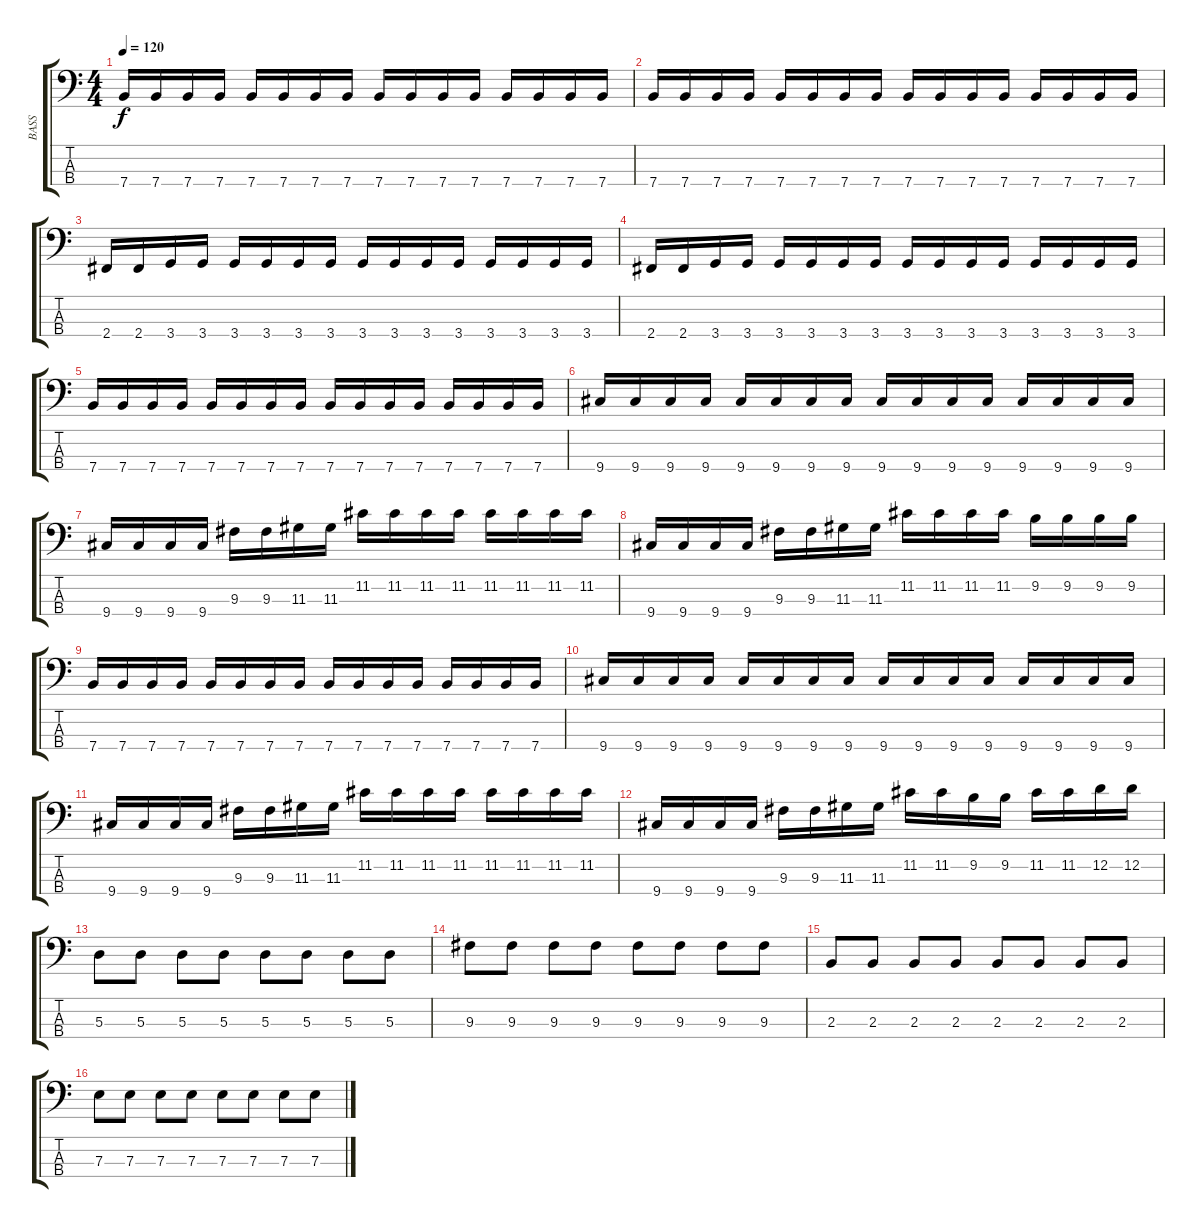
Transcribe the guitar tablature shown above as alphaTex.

\track ("BASS" "BASS") {instrument electricbasspick}
\staff {score tabs}
\tuning (G2 D2 A1 E1) {hide}
\ts (4 4)
\tempo 120
\clef f4
\ks c
7.4.16{dy f} 7.4.16 7.4.16 7.4.16 7.4.16 7.4.16 7.4.16 7.4.16 7.4.16 7.4.16 7.4.16 7.4.16 7.4.16 7.4.16 7.4.16 7.4.16 |
7.4.16 7.4.16 7.4.16 7.4.16 7.4.16 7.4.16 7.4.16 7.4.16 7.4.16 7.4.16 7.4.16 7.4.16 7.4.16 7.4.16 7.4.16 7.4.16 |
2.4.16 2.4.16 3.4.16 3.4.16 3.4.16 3.4.16 3.4.16 3.4.16 3.4.16 3.4.16 3.4.16 3.4.16 3.4.16 3.4.16 3.4.16 3.4.16 |
2.4.16 2.4.16 3.4.16 3.4.16 3.4.16 3.4.16 3.4.16 3.4.16 3.4.16 3.4.16 3.4.16 3.4.16 3.4.16 3.4.16 3.4.16 3.4.16 |
7.4.16 7.4.16 7.4.16 7.4.16 7.4.16 7.4.16 7.4.16 7.4.16 7.4.16 7.4.16 7.4.16 7.4.16 7.4.16 7.4.16 7.4.16 7.4.16 |
9.4.16 9.4.16 9.4.16 9.4.16 9.4.16 9.4.16 9.4.16 9.4.16 9.4.16 9.4.16 9.4.16 9.4.16 9.4.16 9.4.16 9.4.16 9.4.16 |
9.4.16 9.4.16 9.4.16 9.4.16 9.3.16 9.3.16 11.3.16 11.3.16 11.2.16 11.2.16 11.2.16 11.2.16 11.2.16 11.2.16 11.2.16 11.2.16 |
9.4.16 9.4.16 9.4.16 9.4.16 9.3.16 9.3.16 11.3.16 11.3.16 11.2.16 11.2.16 11.2.16 11.2.16 9.2.16 9.2.16 9.2.16 9.2.16 |
7.4.16 7.4.16 7.4.16 7.4.16 7.4.16 7.4.16 7.4.16 7.4.16 7.4.16 7.4.16 7.4.16 7.4.16 7.4.16 7.4.16 7.4.16 7.4.16 |
9.4.16 9.4.16 9.4.16 9.4.16 9.4.16 9.4.16 9.4.16 9.4.16 9.4.16 9.4.16 9.4.16 9.4.16 9.4.16 9.4.16 9.4.16 9.4.16 |
9.4.16 9.4.16 9.4.16 9.4.16 9.3.16 9.3.16 11.3.16 11.3.16 11.2.16 11.2.16 11.2.16 11.2.16 11.2.16 11.2.16 11.2.16 11.2.16 |
9.4.16 9.4.16 9.4.16 9.4.16 9.3.16 9.3.16 11.3.16 11.3.16 11.2.16 11.2.16 9.2.16 9.2.16 11.2.16 11.2.16 12.2.16 12.2.16 |
5.3.8 5.3.8 5.3.8 5.3.8 5.3.8 5.3.8 5.3.8 5.3.8 |
9.3.8 9.3.8 9.3.8 9.3.8 9.3.8 9.3.8 9.3.8 9.3.8 |
2.3.8 2.3.8 2.3.8 2.3.8 2.3.8 2.3.8 2.3.8 2.3.8 |
7.3.8 7.3.8 7.3.8 7.3.8 7.3.8 7.3.8 7.3.8 7.3.8
